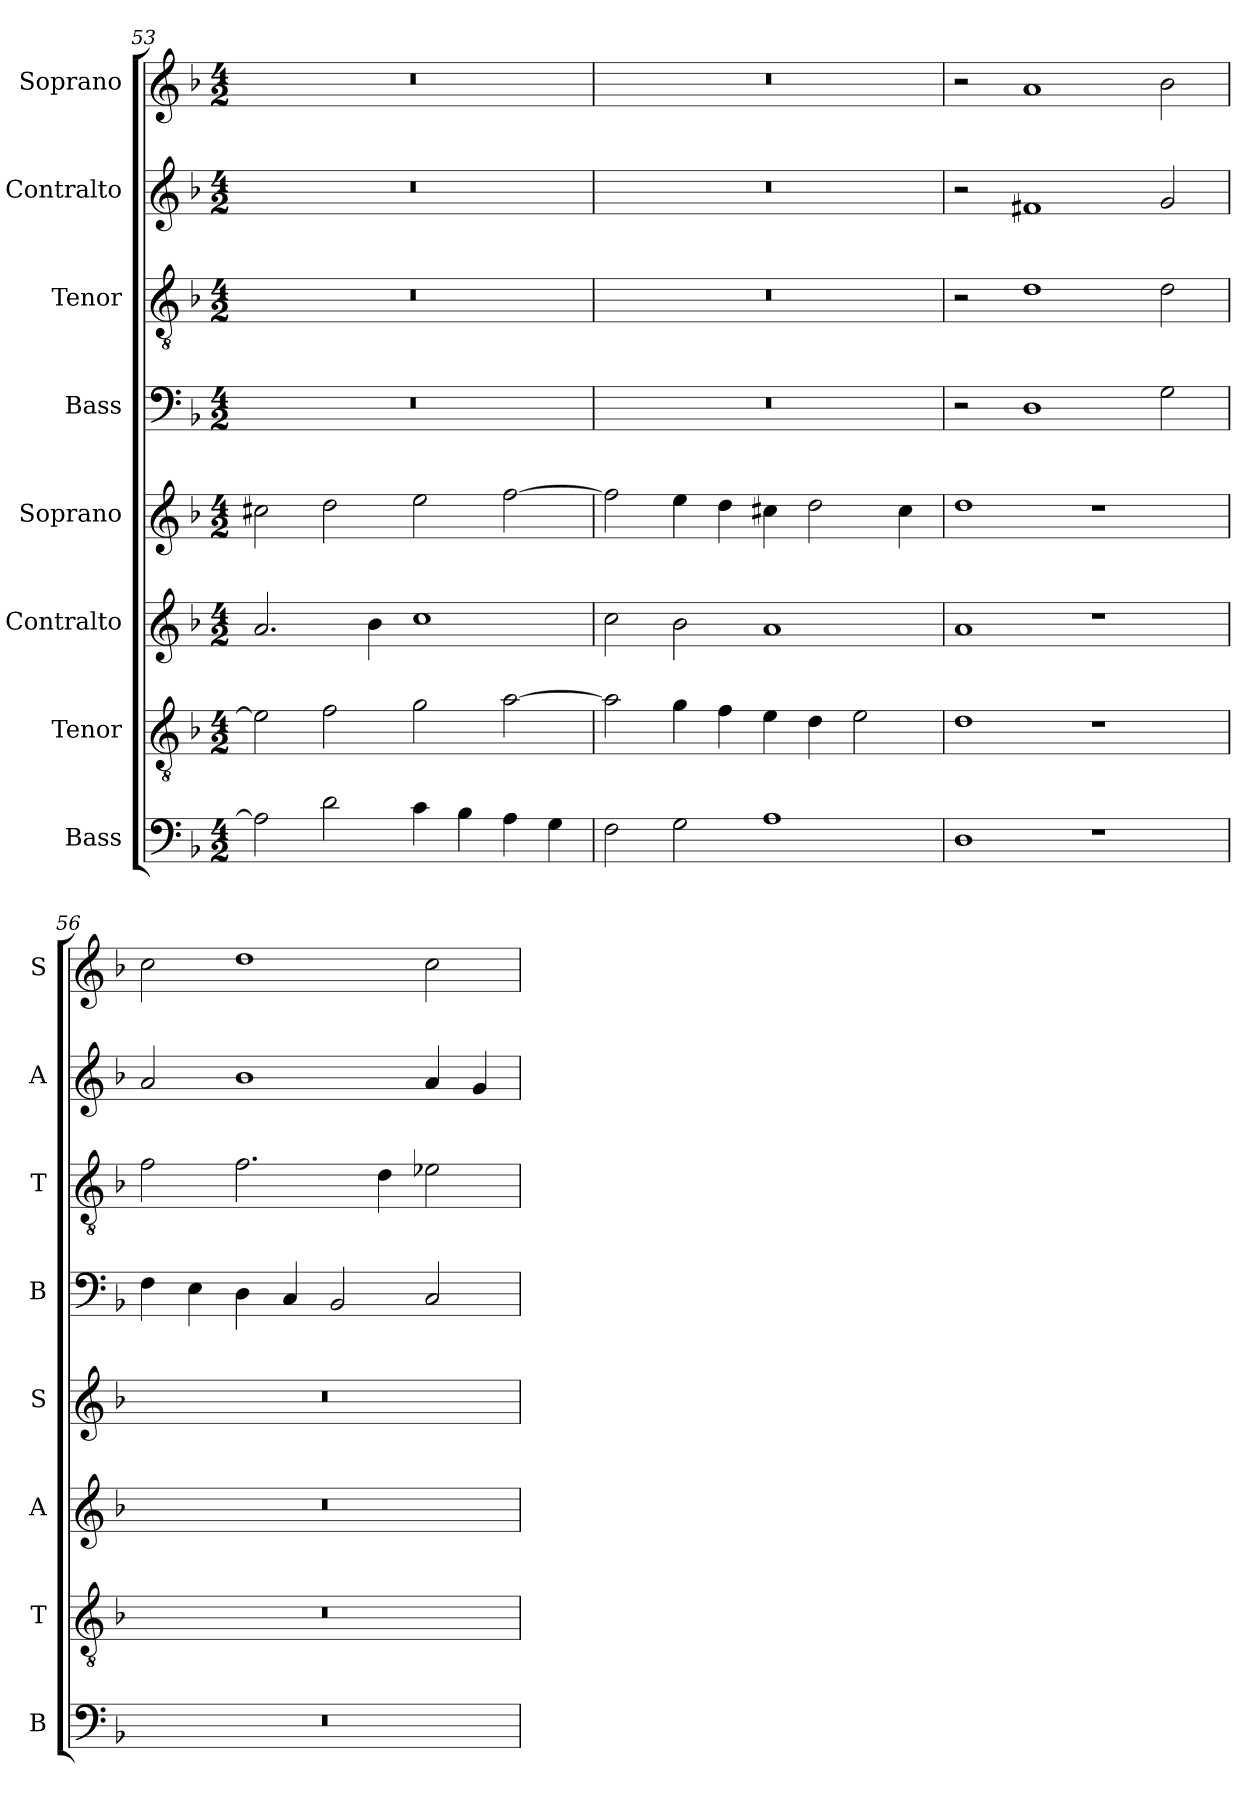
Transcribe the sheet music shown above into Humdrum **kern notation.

**kern	**kern	**kern	**kern	**kern	**kern	**kern	**kern
*part8	*part7	*part6	*part5	*part4	*part3	*part2	*part1
*staff8	*staff7	*staff6	*staff5	*staff4	*staff3	*staff2	*staff1
*I"Bass	*I"Tenor	*I"Contralto	*I"Soprano	*I"Bass	*I"Tenor	*I"Contralto	*I"Soprano
*I'B	*I'T	*I'A	*I'S	*I'B	*I'T	*I'A	*I'S
*clefF4	*clefGv2	*clefG2	*clefG2	*clefF4	*clefGv2	*clefG2	*clefG2
*k[b-]	*k[b-]	*k[b-]	*k[b-]	*k[b-]	*k[b-]	*k[b-]	*k[b-]
*G:dor	*G:dor	*G:dor	*G:dor	*G:dor	*G:dor	*G:dor	*G:dor
*M4/2	*M4/2	*M4/2	*M4/2	*M4/2	*M4/2	*M4/2	*M4/2
=53	=53	=53	=53	=53	=53	=53	=53
2A]	2e]	2.a	2cc#X	0r	0r	0r	0r
2d	2f	.	2dd	.	.	.	.
.	.	4b-	.	.	.	.	.
4c	2g	1cc	2ee	.	.	.	.
4B-	.	.	.	.	.	.	.
4A	[2a	.	[2ff	.	.	.	.
4G	.	.	.	.	.	.	.
=54	=54	=54	=54	=54	=54	=54	=54
2F	2a]	2cc	2ff]	0r	0r	0r	0r
2G	4g	2b-	4ee	.	.	.	.
.	4f	.	4dd	.	.	.	.
1A	4e	1a	4cc#X	.	.	.	.
.	4d	.	2dd	.	.	.	.
.	2e	.	.	.	.	.	.
.	.	.	4cc#	.	.	.	.
=55	=55	=55	=55	=55	=55	=55	=55
1D	1d	1a	1dd	2r	2r	2r	2r
.	.	.	.	1D	1d	1f#X	1a
1r	1r	1r	1r	.	.	.	.
.	.	.	.	2G	2d	2g	2b-
=56	=56	=56	=56	=56	=56	=56	=56
0r	0r	0r	0r	4F	2f	2a	2cc
.	.	.	.	4E	.	.	.
.	.	.	.	4D	2.f	1b-	1dd
.	.	.	.	4C	.	.	.
.	.	.	.	2BB-	.	.	.
.	.	.	.	.	4d	.	.
.	.	.	.	2C	2e-X	4a	2cc
.	.	.	.	.	.	4g	.
=	=	=	=	=	=	=	=
*-	*-	*-	*-	*-	*-	*-	*-
